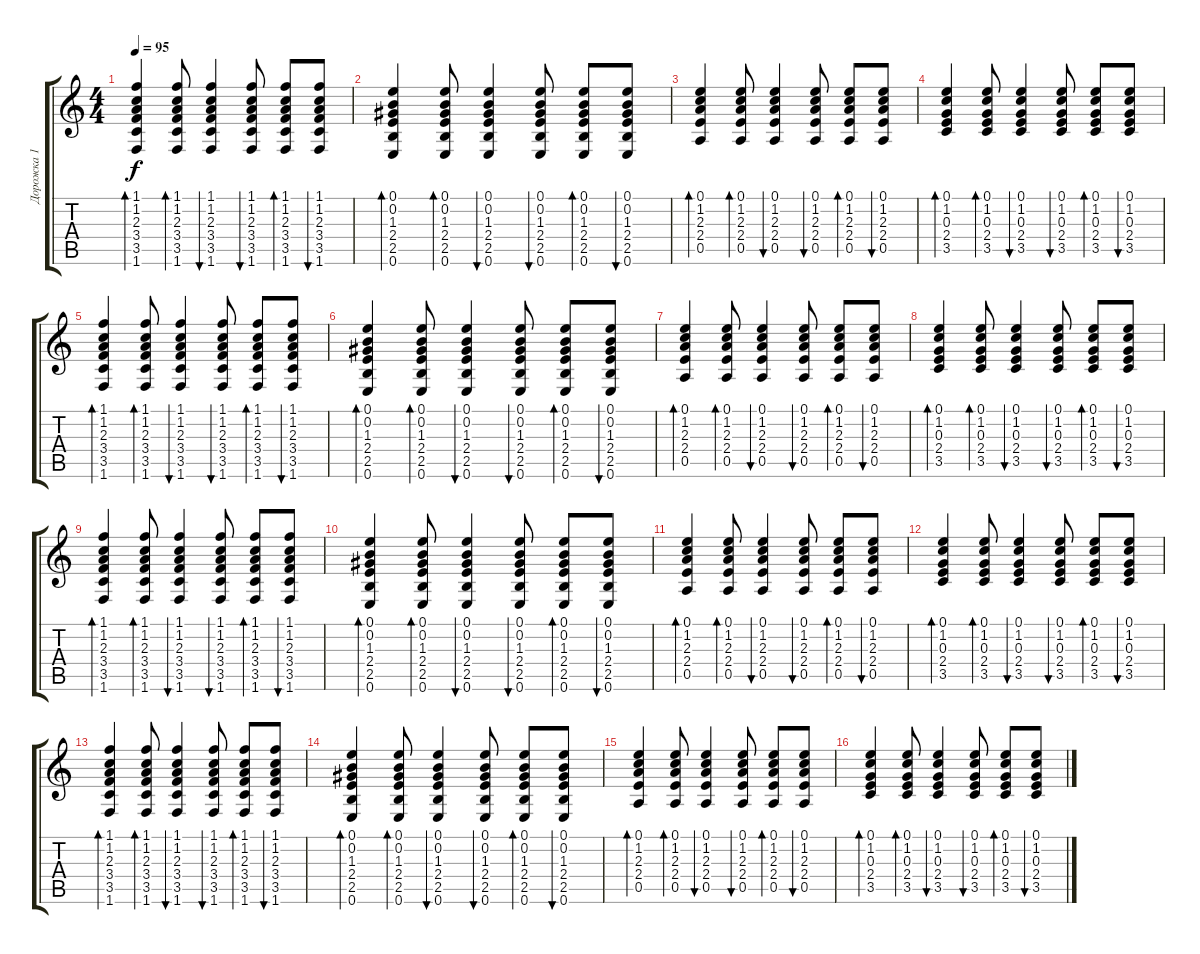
\track ("Дорожка 1" "Дорожка 1") {instrument acousticguitarsteel}
\staff {score tabs}
\tuning (E4 B3 G3 D3 A2 E2) {hide}
\ts (4 4)
\tempo 95
\clef g2
\ks c
(1.1 1.2 2.3 3.4 3.5 1.6).4{bd 60 dy f} (1.1 1.2 2.3 3.4 3.5 1.6).8{bd 60} (1.1 1.2 2.3 3.4 3.5 1.6).4{bu 60} (1.1 1.2 2.3 3.4 3.5 1.6).8{bu 60} (1.1 1.2 2.3 3.4 3.5 1.6).8{bd 60} (1.1 1.2 2.3 3.4 3.5 1.6).8{bu 60} |
(0.1 0.2 1.3 2.4 2.5 0.6).4{bd 60} (0.1 0.2 1.3 2.4 2.5 0.6).8{bd 60} (0.1 0.2 1.3 2.4 2.5 0.6).4{bu 60} (0.1 0.2 1.3 2.4 2.5 0.6).8{bu 60} (0.1 0.2 1.3 2.4 2.5 0.6).8{bd 60} (0.1 0.2 1.3 2.4 2.5 0.6).8{bu 60} |
(0.1 1.2 2.3 2.4 0.5).4{bd 60} (0.1 1.2 2.3 2.4 0.5).8{bd 60} (0.1 1.2 2.3 2.4 0.5).4{bu 60} (0.1 1.2 2.3 2.4 0.5).8{bu 60} (0.1 1.2 2.3 2.4 0.5).8{bd 60} (0.1 1.2 2.3 2.4 0.5).8{bu 60} |
(0.1 1.2 0.3 2.4 3.5).4{bd 60} (0.1 1.2 0.3 2.4 3.5).8{bd 60} (0.1 1.2 0.3 2.4 3.5).4{bu 60} (0.1 1.2 0.3 2.4 3.5).8{bu 60} (0.1 1.2 0.3 2.4 3.5).8{bd 60} (0.1 1.2 0.3 2.4 3.5).8{bu 60} |
(1.1 1.2 2.3 3.4 3.5 1.6).4{bd 60} (1.1 1.2 2.3 3.4 3.5 1.6).8{bd 60} (1.1 1.2 2.3 3.4 3.5 1.6).4{bu 60} (1.1 1.2 2.3 3.4 3.5 1.6).8{bu 60} (1.1 1.2 2.3 3.4 3.5 1.6).8{bd 60} (1.1 1.2 2.3 3.4 3.5 1.6).8{bu 60} |
(0.1 0.2 1.3 2.4 2.5 0.6).4{bd 60} (0.1 0.2 1.3 2.4 2.5 0.6).8{bd 60} (0.1 0.2 1.3 2.4 2.5 0.6).4{bu 60} (0.1 0.2 1.3 2.4 2.5 0.6).8{bu 60} (0.1 0.2 1.3 2.4 2.5 0.6).8{bd 60} (0.1 0.2 1.3 2.4 2.5 0.6).8{bu 60} |
(0.1 1.2 2.3 2.4 0.5).4{bd 60} (0.1 1.2 2.3 2.4 0.5).8{bd 60} (0.1 1.2 2.3 2.4 0.5).4{bu 60} (0.1 1.2 2.3 2.4 0.5).8{bu 60} (0.1 1.2 2.3 2.4 0.5).8{bd 60} (0.1 1.2 2.3 2.4 0.5).8{bu 60} |
(0.1 1.2 0.3 2.4 3.5).4{bd 60} (0.1 1.2 0.3 2.4 3.5).8{bd 60} (0.1 1.2 0.3 2.4 3.5).4{bu 60} (0.1 1.2 0.3 2.4 3.5).8{bu 60} (0.1 1.2 0.3 2.4 3.5).8{bd 60} (0.1 1.2 0.3 2.4 3.5).8{bu 60} |
(1.1 1.2 2.3 3.4 3.5 1.6).4{bd 60} (1.1 1.2 2.3 3.4 3.5 1.6).8{bd 60} (1.1 1.2 2.3 3.4 3.5 1.6).4{bu 60} (1.1 1.2 2.3 3.4 3.5 1.6).8{bu 60} (1.1 1.2 2.3 3.4 3.5 1.6).8{bd 60} (1.1 1.2 2.3 3.4 3.5 1.6).8{bu 60} |
(0.1 0.2 1.3 2.4 2.5 0.6).4{bd 60} (0.1 0.2 1.3 2.4 2.5 0.6).8{bd 60} (0.1 0.2 1.3 2.4 2.5 0.6).4{bu 60} (0.1 0.2 1.3 2.4 2.5 0.6).8{bu 60} (0.1 0.2 1.3 2.4 2.5 0.6).8{bd 60} (0.1 0.2 1.3 2.4 2.5 0.6).8{bu 60} |
(0.1 1.2 2.3 2.4 0.5).4{bd 60} (0.1 1.2 2.3 2.4 0.5).8{bd 60} (0.1 1.2 2.3 2.4 0.5).4{bu 60} (0.1 1.2 2.3 2.4 0.5).8{bu 60} (0.1 1.2 2.3 2.4 0.5).8{bd 60} (0.1 1.2 2.3 2.4 0.5).8{bu 60} |
(0.1 1.2 0.3 2.4 3.5).4{bd 60} (0.1 1.2 0.3 2.4 3.5).8{bd 60} (0.1 1.2 0.3 2.4 3.5).4{bu 60} (0.1 1.2 0.3 2.4 3.5).8{bu 60} (0.1 1.2 0.3 2.4 3.5).8{bd 60} (0.1 1.2 0.3 2.4 3.5).8{bu 60} |
(1.1 1.2 2.3 3.4 3.5 1.6).4{bd 60} (1.1 1.2 2.3 3.4 3.5 1.6).8{bd 60} (1.1 1.2 2.3 3.4 3.5 1.6).4{bu 60} (1.1 1.2 2.3 3.4 3.5 1.6).8{bu 60} (1.1 1.2 2.3 3.4 3.5 1.6).8{bd 60} (1.1 1.2 2.3 3.4 3.5 1.6).8{bu 60} |
(0.1 0.2 1.3 2.4 2.5 0.6).4{bd 60} (0.1 0.2 1.3 2.4 2.5 0.6).8{bd 60} (0.1 0.2 1.3 2.4 2.5 0.6).4{bu 60} (0.1 0.2 1.3 2.4 2.5 0.6).8{bu 60} (0.1 0.2 1.3 2.4 2.5 0.6).8{bd 60} (0.1 0.2 1.3 2.4 2.5 0.6).8{bu 60} |
(0.1 1.2 2.3 2.4 0.5).4{bd 60} (0.1 1.2 2.3 2.4 0.5).8{bd 60} (0.1 1.2 2.3 2.4 0.5).4{bu 60} (0.1 1.2 2.3 2.4 0.5).8{bu 60} (0.1 1.2 2.3 2.4 0.5).8{bd 60} (0.1 1.2 2.3 2.4 0.5).8{bu 60} |
(0.1 1.2 0.3 2.4 3.5).4{bd 60} (0.1 1.2 0.3 2.4 3.5).8{bd 60} (0.1 1.2 0.3 2.4 3.5).4{bu 60} (0.1 1.2 0.3 2.4 3.5).8{bu 60} (0.1 1.2 0.3 2.4 3.5).8{bd 60} (0.1 1.2 0.3 2.4 3.5).8{bu 60}
